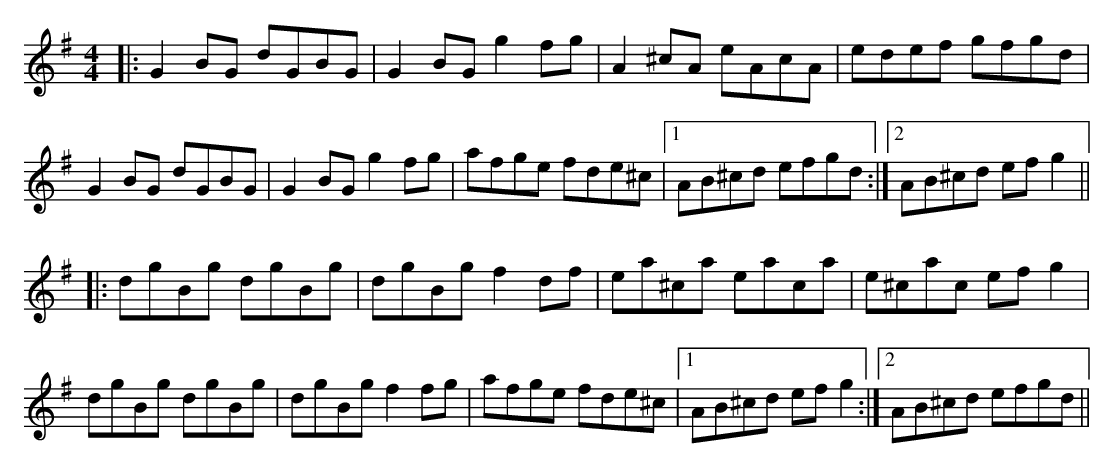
X:1
M:4/4
K:G
|:G2BG dGBG|G2BG g2fg|A2^cA eAcA|edef gfgd|
G2BG dGBG|G2BG g2fg|afge fde^c|1 AB^cd efgd:|2 AB^cd efg2||
|:dgBg dgBg|dgBg f2df|ea^ca eaca|e^cac efg2|
dgBg dgBg|dgBg f2fg|afge fde^c|1 AB^cd efg2:|2 AB^cd efgd||
